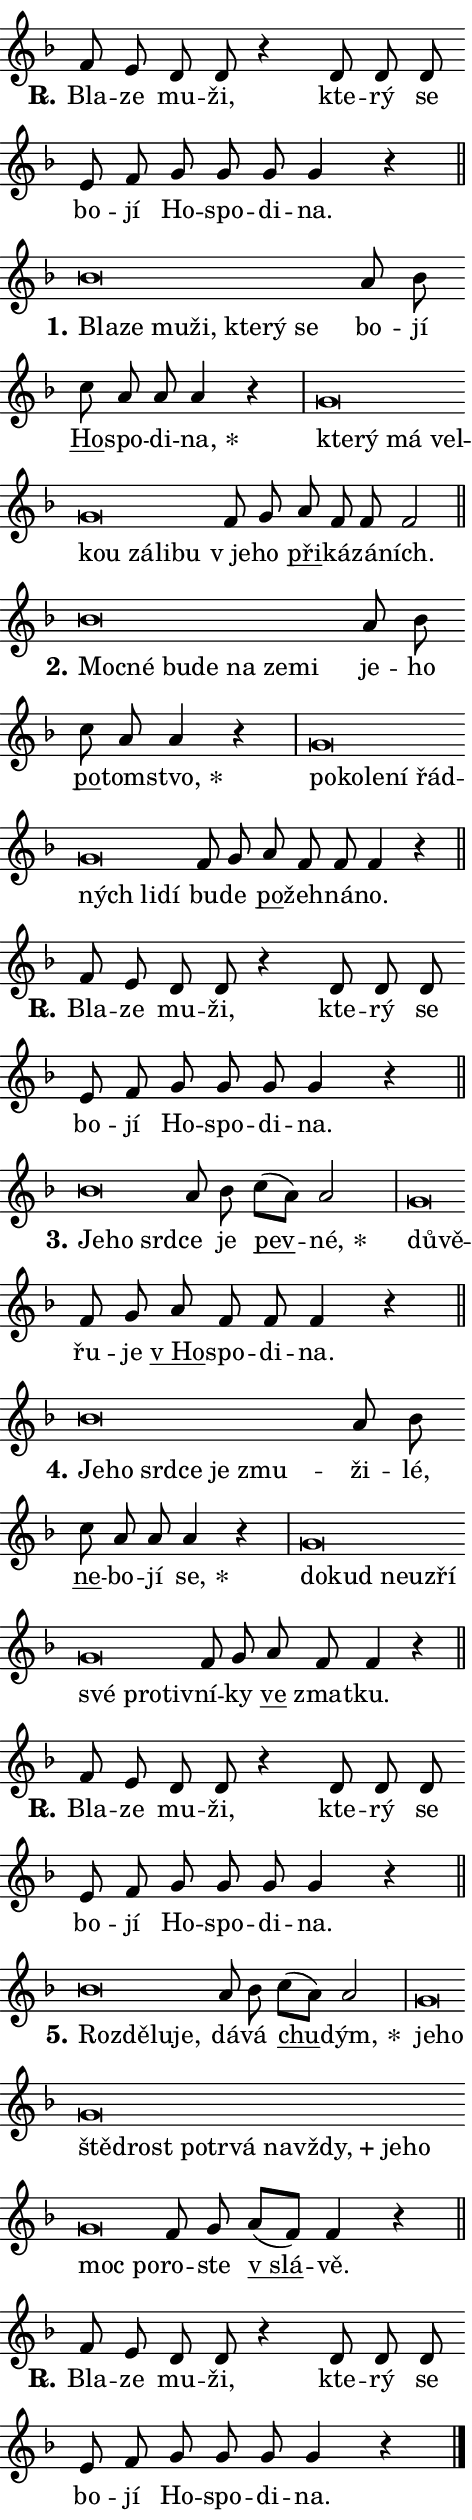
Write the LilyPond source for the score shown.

\version "2.24.0"
\header { tagline = "" }
\paper {
  indent = 0\cm
  top-margin = 0\cm
  right-margin = 0.13\cm % to fit lyric hyphens
  bottom-margin = 0\cm
  left-margin = 0\cm
  paper-width = 8\cm
  page-breaking = #ly:one-page-breaking
  system-system-spacing.basic-distance = #11
  score-system-spacing.basic-distance = #11
  ragged-last = ##f
}


%% Author: Thomas Morley
%% https://lists.gnu.org/archive/html/lilypond-user/2020-05/msg00002.html
#(define (line-position grob)
"Returns position of @var[grob} in current system:
   @code{'start}, if at first time-step
   @code{'end}, if at last time-step
   @code{'middle} otherwise
"
  (let* ((col (ly:item-get-column grob))
         (ln (ly:grob-object col 'left-neighbor))
         (rn (ly:grob-object col 'right-neighbor))
         (col-to-check-left (if (ly:grob? ln) ln col))
         (col-to-check-right (if (ly:grob? rn) rn col))
         (break-dir-left
           (and
             (ly:grob-property col-to-check-left 'non-musical #f)
             (ly:item-break-dir col-to-check-left)))
         (break-dir-right
           (and
             (ly:grob-property col-to-check-right 'non-musical #f)
             (ly:item-break-dir col-to-check-right))))
        (cond ((eqv? 1 break-dir-left) 'start)
              ((eqv? -1 break-dir-right) 'end)
              (else 'middle))))

#(define (tranparent-at-line-position vctor)
  (lambda (grob)
  "Relying on @code{line-position} select the relevant enry from @var{vctor}.
Used to determine transparency,"
    (case (line-position grob)
      ((end) (not (vector-ref vctor 0)))
      ((middle) (not (vector-ref vctor 1)))
      ((start) (not (vector-ref vctor 2))))))

noteHeadBreakVisibility =
#(define-music-function (break-visibility)(vector?)
"Makes @code{NoteHead}s transparent relying on @var{break-visibility}"
#{
  \override NoteHead.transparent =
    #(tranparent-at-line-position break-visibility)
#})

#(define delete-ledgers-for-transparent-note-heads
  (lambda (grob)
    "Reads whether a @code{NoteHead} is transparent.
If so this @code{NoteHead} is removed from @code{'note-heads} from
@var{grob}, which is supposed to be @code{LedgerLineSpanner}.
As a result ledgers are not printed for this @code{NoteHead}"
    (let* ((nhds-array (ly:grob-object grob 'note-heads))
           (nhds-list
             (if (ly:grob-array? nhds-array)
                 (ly:grob-array->list nhds-array)
                 '()))
           ;; Relies on the transparent-property being done before
           ;; Staff.LedgerLineSpanner.after-line-breaking is executed.
           ;; This is fragile ...
           (to-keep
             (remove
               (lambda (nhd)
                 (ly:grob-property nhd 'transparent #f))
               nhds-list)))
      ;; TODO find a better method to iterate over grob-arrays, similiar
      ;; to filter/remove etc for lists
      ;; For now rebuilt from scratch
      (set! (ly:grob-object grob 'note-heads)  '())
      (for-each
        (lambda (nhd)
          (ly:pointer-group-interface::add-grob grob 'note-heads nhd))
        to-keep))))

squashNotes = {
  \override NoteHead.X-extent = #'(-0.2 . 0.2)
  \override NoteHead.Y-extent = #'(-0.75 . 0)
  \override NoteHead.stencil =
    #(lambda (grob)
       (let ((pos (ly:grob-property grob 'staff-position)))
         (begin
           (if (< pos -7) (display "ERROR: Lower brevis then expected\n") (display ""))
           (if (<= pos -6) ly:text-interface::print ly:note-head::print))))
}
unSquashNotes = {
  \revert NoteHead.X-extent
  \revert NoteHead.Y-extent
  \revert NoteHead.stencil
}

hideNotes = \noteHeadBreakVisibility #begin-of-line-visible
unHideNotes = \noteHeadBreakVisibility #all-visible

% work-around for resetting accidentals
% https://lilypond.org/doc/v2.23/Documentation/notation/displaying-rhythms#unmetered-music
cadenzaMeasure = {
  \cadenzaOff
  \partial 1024 s1024
  \cadenzaOn
}

#(define-markup-command (accent layout props text) (markup?)
  "Underline accented syllable"
  (interpret-markup layout props
    #{\markup \override #'(offset . 4.3) \underline { #text }#}))

responsum = \markup \concat {
  "R" \hspace #-1.05 \path #0.1 #'((moveto 0 0.07) (lineto 0.9 0.8)) \hspace #0.05 "."
}

spaceSize = #0.6828661417322834 % exact space size for TeX Gyre Schola

\layout {
  \context {
    \Staff
    \remove "Time_signature_engraver"
    \override LedgerLineSpanner.after-line-breaking = #delete-ledgers-for-transparent-note-heads
  }
  \context {
    \Lyrics {
      \override LyricSpace.minimum-distance = \spaceSize
      \override LyricText.font-name = #"TeX Gyre Schola"
      \override LyricText.font-size = 1
      \override StanzaNumber.font-name = #"TeX Gyre Schola Bold"
      \override StanzaNumber.font-size = 1
    }
  }
  \context {
    \Score 
    \override NoteHead.text =
      #(lambda (grob) 
        (let ((pos (ly:grob-property grob 'staff-position)))
          #{\markup {
            \combine
              \halign #-0.55 \raise #(if (= pos -6) 0 0.5) \override #'(thickness . 2) \draw-line #'(3.2 . 0)
              \musicglyph "noteheads.sM1"
          }#}))
  }
}

% magnetic-lyrics.ily
%
%   written by
%     Jean Abou Samra <jean@abou-samra.fr>
%     Werner Lemberg <wl@gnu.org>
%
%   adapted by
%     Jiri Hon <jiri.hon@gmail.com>
%
% Version 2022-Apr-15

% https://www.mail-archive.com/lilypond-user@gnu.org/msg149350.html

#(define (Left_hyphen_pointer_engraver context)
   "Collect syllable-hyphen-syllable occurrences in lyrics and store
them in properties.  This engraver only looks to the left.  For
example, if the lyrics input is @code{foo -- bar}, it does the
following.

@itemize @bullet
@item
Set the @code{text} property of the @code{LyricHyphen} grob between
@q{foo} and @q{bar} to @code{foo}.

@item
Set the @code{left-hyphen} property of the @code{LyricText} grob with
text @q{foo} to the @code{LyricHyphen} grob between @q{foo} and
@q{bar}.
@end itemize

Use this auxiliary engraver in combination with the
@code{lyric-@/text::@/apply-@/magnetic-@/offset!} hook."
   (let ((hyphen #f)
         (text #f))
     (make-engraver
      (acknowledgers
       ((lyric-syllable-interface engraver grob source-engraver)
        (set! text grob)))
      (end-acknowledgers
       ((lyric-hyphen-interface engraver grob source-engraver)
        ;(when (not (grob::has-interface grob 'lyric-space-interface))
          (set! hyphen grob)));)
      ((stop-translation-timestep engraver)
       (when (and text hyphen)
         (ly:grob-set-object! text 'left-hyphen hyphen))
       (set! text #f)
       (set! hyphen #f)))))

#(define (lyric-text::apply-magnetic-offset! grob)
   "If the space between two syllables is less than the value in
property @code{LyricText@/.details@/.squash-threshold}, move the right
syllable to the left so that it gets concatenated with the left
syllable.

Use this function as a hook for
@code{LyricText@/.after-@/line-@/breaking} if the
@code{Left_@/hyphen_@/pointer_@/engraver} is active."
   (let ((hyphen (ly:grob-object grob 'left-hyphen #f)))
     (when hyphen
       (let ((left-text (ly:spanner-bound hyphen LEFT)))
         (when (grob::has-interface left-text 'lyric-syllable-interface)
           (let* ((common (ly:grob-common-refpoint grob left-text X))
                  (this-x-ext (ly:grob-extent grob common X))
                  (left-x-ext
                   (begin
                     ;; Trigger magnetism for left-text.
                     (ly:grob-property left-text 'after-line-breaking)
                     (ly:grob-extent left-text common X)))
                  ;; `delta` is the gap width between two syllables.
                  (delta (- (interval-start this-x-ext)
                            (interval-end left-x-ext)))
                  (details (ly:grob-property grob 'details))
                  (threshold (assoc-get 'squash-threshold details 0.2)))
             (when (< delta threshold)
               (let* (;; We have to manipulate the input text so that
                      ;; ligatures crossing syllable boundaries are not
                      ;; disabled.  For languages based on the Latin
                      ;; script this is essentially a beautification.
                      ;; However, for non-Western scripts it can be a
                      ;; necessity.
                      (lt (ly:grob-property left-text 'text))
                      (rt (ly:grob-property grob 'text))
                      (is-space (grob::has-interface hyphen 'lyric-space-interface))
                      (space (if is-space " " ""))
                      (extra-delta (if is-space spaceSize 0))
                      ;; Append new syllable.
                      (ltrt-space (if (and (string? lt) (string? rt))
                                (string-append lt space rt)
                                (make-concat-markup (list lt space rt))))
                      ;; Right-align `ltrt` to the right side.
                      (ltrt-space-markup (grob-interpret-markup
                               grob
                               (make-translate-markup
                                (cons (interval-length this-x-ext) 0)
                                (make-right-align-markup ltrt-space)))))
                 (begin
                   ;; Don't print `left-text`.
                   (ly:grob-set-property! left-text 'stencil #f)
                   ;; Set text and stencil (which holds all collected
                   ;; syllables so far) and shift it to the left.
                   (ly:grob-set-property! grob 'text ltrt-space)
                   (ly:grob-set-property! grob 'stencil ltrt-space-markup)
                   (ly:grob-translate-axis! grob (- (- delta extra-delta)) X))))))))))


#(define (lyric-hyphen::displace-bounds-first grob)
   ;; Make very sure this callback isn't triggered too early.
   (let ((left (ly:spanner-bound grob LEFT))
         (right (ly:spanner-bound grob RIGHT)))
     (ly:grob-property left 'after-line-breaking)
     (ly:grob-property right 'after-line-breaking)
     (ly:lyric-hyphen::print grob)))

squashThreshold = #0.4

\layout {
  \context {
    \Lyrics
    \consists #Left_hyphen_pointer_engraver
    \override LyricText.after-line-breaking =
      #lyric-text::apply-magnetic-offset!
    \override LyricHyphen.stencil = #lyric-hyphen::displace-bounds-first
    \override LyricText.details.squash-threshold = \squashThreshold
    \override LyricHyphen.minimum-distance = 0
    \override LyricHyphen.minimum-length = \squashThreshold
  }
}

squashText = \override LyricText.details.squash-threshold = 9999
unSquashText = \override LyricText.details.squash-threshold = \squashThreshold

leftText = \override LyricText.self-alignment-X = #LEFT
unLeftText = \revert LyricText.self-alignment-X

starOffset = #(lambda (grob) 
                (let ((x_offset (ly:self-alignment-interface::aligned-on-x-parent grob)))
                  (if (= x_offset 0) 0 (+ x_offset 1.2))))

star = #(define-music-function (syllable)(string?)
"Append star separator at the end of a syllable"
#{
  \once \override LyricText.X-offset = #starOffset
  \lyricmode { \markup {
    #syllable
    \override #'((font-name . "TeX Gyre Schola Bold")) \hspace #0.2 \lower #0.65 \larger "*"
  } }
#})

starAccent = #(define-music-function (syllable)(string?)
"Append star separator at the end of a syllable and make accent"
#{
  \once \override LyricText.X-offset = #starOffset
  \lyricmode { \markup {
    \accent #syllable
    \override #'((font-name . "TeX Gyre Schola Bold")) \hspace #0.2 \lower #0.65 \larger "*"
  } }
#})

breath = #(define-music-function (syllable)(string?)
"Append breathing indicator at the end of a syllable"
#{
  \lyricmode { \markup { #syllable "+" } }
#})

optionalBreath = #(define-music-function (syllable)(string?)
"Append optional breathing indicator at the end of a syllable"
#{
  \lyricmode { \markup { #syllable "(+)" } }
#})


\score {
    <<
        \new Voice = "melody" { \cadenzaOn \key f \major \relative { f'8 e d d r4 \bar "" d8 d d \bar "" e f \bar "" g g g g4 r \cadenzaMeasure \bar "||" \break } }
        \new Lyrics \lyricsto "melody" { \lyricmode { \set stanza = \responsum
Bla -- ze mu -- ži, kte -- rý se bo -- jí Ho -- spo -- di -- na. } }
    >>
    \layout {}
}

\score {
    <<
        \new Voice = "melody" { \cadenzaOn \key f \major \relative { \squashNotes bes'\breve*1/16 \hideNotes \breve*1/16 \bar "" \breve*1/16 \bar "" \breve*1/16 \bar "" \breve*1/16 \bar "" \breve*1/16 \breve*1/16 \bar "" \unHideNotes \unSquashNotes a8 bes \bar "" c a a a4 r \cadenzaMeasure \bar "|" \squashNotes g\breve*1/16 \hideNotes \breve*1/16 \bar "" \breve*1/16 \bar "" \breve*1/16 \bar "" \breve*1/16 \bar "" \breve*1/16 \bar "" \breve*1/16 \breve*1/16 \bar "" \unHideNotes \unSquashNotes f8 g \bar "" a f f f2 \cadenzaMeasure \bar "||" \break } }
        \new Lyrics \lyricsto "melody" { \lyricmode { \set stanza = "1."
\leftText Bla -- \squashText ze mu -- ži, kte -- rý se \unLeftText \unSquashText bo -- jí \markup \accent Ho -- spo -- di -- \star na, \leftText kte -- \squashText rý má vel -- kou zá -- li -- bu \unLeftText \unSquashText "v je" -- ho \markup \accent při -- ká -- zá -- ních. } }
    >>
    \layout {}
}

\score {
    <<
        \new Voice = "melody" { \cadenzaOn \key f \major \relative { \squashNotes bes'\breve*1/16 \hideNotes \breve*1/16 \bar "" \breve*1/16 \bar "" \breve*1/16 \bar "" \breve*1/16 \bar "" \breve*1/16 \breve*1/16 \bar "" \unHideNotes \unSquashNotes a8 bes \bar "" c a a4 r \cadenzaMeasure \bar "|" \squashNotes g\breve*1/16 \hideNotes \breve*1/16 \bar "" \breve*1/16 \bar "" \breve*1/16 \bar "" \breve*1/16 \bar "" \breve*1/16 \bar "" \breve*1/16 \breve*1/16 \bar "" \unHideNotes \unSquashNotes f8 g \bar "" a f f f4 r \cadenzaMeasure \bar "||" \break } }
        \new Lyrics \lyricsto "melody" { \lyricmode { \set stanza = "2."
\leftText Moc -- \squashText né bu -- de na ze -- mi \unLeftText \unSquashText je -- ho \markup \accent po -- tom -- \star stvo, \leftText po -- \squashText ko -- le -- ní řád -- ných li -- dí \unLeftText \unSquashText bu -- de \markup \accent po -- žeh -- ná -- no. } }
    >>
    \layout {}
}

\score {
    <<
        \new Voice = "melody" { \cadenzaOn \key f \major \relative { f'8 e d d r4 \bar "" d8 d d \bar "" e f \bar "" g g g g4 r \cadenzaMeasure \bar "||" \break } }
        \new Lyrics \lyricsto "melody" { \lyricmode { \set stanza = \responsum
Bla -- ze mu -- ži, kte -- rý se bo -- jí Ho -- spo -- di -- na. } }
    >>
    \layout {}
}

\score {
    <<
        \new Voice = "melody" { \cadenzaOn \key f \major \relative { \squashNotes bes'\breve*1/16 \hideNotes \breve*1/16 \breve*1/16 \bar "" \unHideNotes \unSquashNotes a8 bes \bar "" c[( a)] a2 \cadenzaMeasure \bar "|" \squashNotes g\breve*1/16 \hideNotes \breve*1/16 \bar "" \unHideNotes \unSquashNotes f8 g \bar "" a f f f4 r \cadenzaMeasure \bar "||" \break } }
        \new Lyrics \lyricsto "melody" { \lyricmode { \set stanza = "3."
\leftText Je -- \squashText ho srd -- \unLeftText \unSquashText ce je \markup \accent pev -- \star né, \leftText dů -- \squashText vě -- \unLeftText \unSquashText řu -- je \markup \accent "v Ho" -- spo -- di -- na. } }
    >>
    \layout {}
}

\score {
    <<
        \new Voice = "melody" { \cadenzaOn \key f \major \relative { \squashNotes bes'\breve*1/16 \hideNotes \breve*1/16 \bar "" \breve*1/16 \bar "" \breve*1/16 \bar "" \breve*1/16 \breve*1/16 \bar "" \unHideNotes \unSquashNotes a8 bes \bar "" c a a a4 r \cadenzaMeasure \bar "|" \squashNotes g\breve*1/16 \hideNotes \breve*1/16 \bar "" \breve*1/16 \bar "" \breve*1/16 \bar "" \breve*1/16 \bar "" \breve*1/16 \bar "" \breve*1/16 \breve*1/16 \bar "" \unHideNotes \unSquashNotes f8 g \bar "" a f f4 r \cadenzaMeasure \bar "||" \break } }
        \new Lyrics \lyricsto "melody" { \lyricmode { \set stanza = "4."
\leftText Je -- \squashText ho srd -- ce je zmu -- \unLeftText \unSquashText ži -- lé, \markup \accent ne -- bo -- jí \star se, \leftText do -- \squashText kud ne -- u -- zří své pro -- tiv -- \unLeftText \unSquashText ní -- ky \markup \accent ve zmat -- ku. } }
    >>
    \layout {}
}

\score {
    <<
        \new Voice = "melody" { \cadenzaOn \key f \major \relative { f'8 e d d r4 \bar "" d8 d d \bar "" e f \bar "" g g g g4 r \cadenzaMeasure \bar "||" \break } }
        \new Lyrics \lyricsto "melody" { \lyricmode { \set stanza = \responsum
Bla -- ze mu -- ži, kte -- rý se bo -- jí Ho -- spo -- di -- na. } }
    >>
    \layout {}
}

\score {
    <<
        \new Voice = "melody" { \cadenzaOn \key f \major \relative { \squashNotes bes'\breve*1/16 \hideNotes \breve*1/16 \bar "" \breve*1/16 \breve*1/16 \bar "" \unHideNotes \unSquashNotes a8 bes \bar "" c[( a)] a2 \cadenzaMeasure \bar "|" \squashNotes g\breve*1/16 \hideNotes \breve*1/16 \bar "" \breve*1/16 \bar "" \breve*1/16 \bar "" \breve*1/16 \bar "" \breve*1/16 \bar "" \breve*1/16 \bar "" \breve*1/16 \bar "" \breve*1/16 \bar "" \breve*1/16 \bar "" \breve*1/16 \bar "" \breve*1/16 \breve*1/16 \bar "" \unHideNotes \unSquashNotes f8 g \bar "" a[( f)] f4 r \cadenzaMeasure \bar "||" \break } }
        \new Lyrics \lyricsto "melody" { \lyricmode { \set stanza = "5."
\leftText Roz -- \squashText dě -- lu -- je, \unLeftText \unSquashText dá -- vá \markup \accent chu -- \star dým, \leftText je -- \squashText ho ště -- drost po -- tr -- vá na -- \breath "vždy," je -- ho moc po -- \unLeftText \unSquashText ro -- ste \markup \accent "v slá" -- vě. } }
    >>
    \layout {}
}

\score {
    <<
        \new Voice = "melody" { \cadenzaOn \key f \major \relative { f'8 e d d r4 \bar "" d8 d d \bar "" e f \bar "" g g g g4 r \cadenzaMeasure \bar "||" \break } \bar "|." }
        \new Lyrics \lyricsto "melody" { \lyricmode { \set stanza = \responsum
Bla -- ze mu -- ži, kte -- rý se bo -- jí Ho -- spo -- di -- na. } }
    >>
    \layout {}
}
